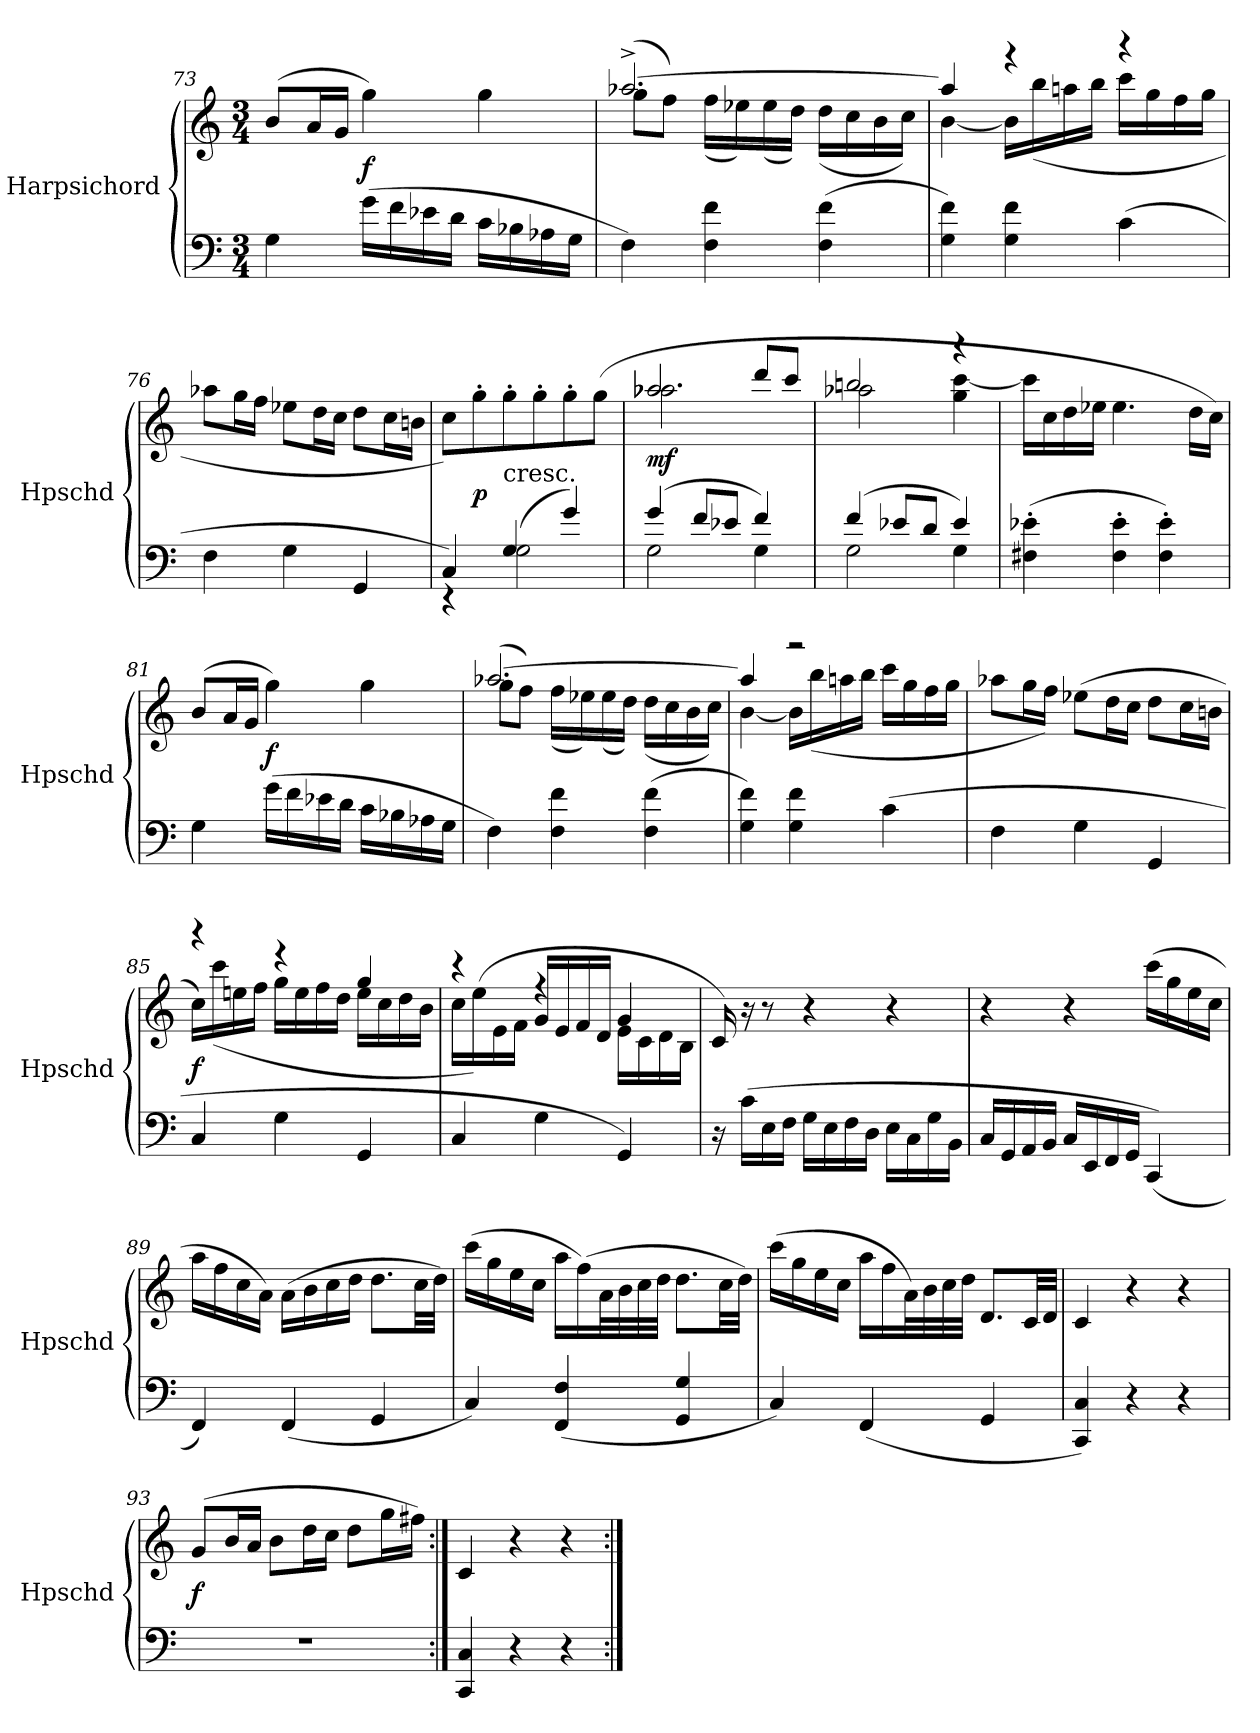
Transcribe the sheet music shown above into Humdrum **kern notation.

**kern	**kern	**dynam
*part1	*part1	*part1
*staff2	*staff1	*staff1/2
*I"Harpsichord	*	*
*I'Hpschd	*	*
*clefF4	*clefG2	*
*k[]	*k[]	*
*C:	*C:	*
*M3/4	*M3/4	*
=73	=73	=73
4G\	(8b/L	.
.	16a/L	.
.	16g/JJ	.
(16g\LL	4gg\)	f
16f\	.	.
16e-X\	.	.
16d\JJ	.	.
16c\LL	4gg\	.
16B-X\	.	.
16A-X\	.	.
16G\JJ	.	.
=74	=74	=74
*	*^	*
4F\)	([2.aa-X^/	8gg\L	.
.	.	8ff\J)	.
4F\ 4f\	.	(16ff\LL	.
.	.	16ee-X\)	.
.	.	(16ee-\	.
.	.	16dd\JJ)	.
(4F\ 4f\	.	(16dd\LL	.
.	.	16cc\	.
.	.	16b\	.
.	.	16cc\JJ)	.
=75	=75	=75	=75
4G\ 4f\)	4aa-/]	[4b\	.
4G\ 4f\	4r	16b\LL]	.
.	.	(16bb\	.
.	.	16aan\	.
.	.	16bb\JJ	.
(4c\	4r	16ccc\LL	.
.	.	16gg\	.
.	.	16ff\	.
.	.	16gg\JJ	.
*	*v	*v	*
=76	=76	=76
4F\	8aa-X\L	.
.	16gg\L	.
.	16ff\JJ	.
4G\	8ee-X\L	.
.	16dd\L	.
.	16cc\JJ	.
4GG/	8dd\L	.
.	16cc\L	.
.	16bn\JJ	.
=77	=77	=77
*^	*	*
4C/)	4r	8cc\L)	.
.	.	8gg'\	p
!	!	!LO:TX:c:t=cresc.	!
(4G/	2G\	8gg'\	.
.	.	8gg'\	.
4g/)	.	8gg'\	.
.	.	(8gg\J	.
=78	=78	=78	=78
*	*	*^	*
(4g/	2G\	2aa-X/	2.aa-X\	mf
8f/L	.	.	.	.
8e-X/J	.	.	.	.
4f/)	4G\	8ddd/L	.	.
.	.	8ccc/J	.	.
=79	=79	=79	=79	=79
(4f/	2G\	2bbn/	2aa-X\	.
8e-X/L	.	.	.	.
8d/J	.	.	.	.
4e-/)	4G\	4r	4gg\ [4ccc\	.
=80	=80	=80	=80	=80
!	!	!LO:TX:c:t=cresc.	!	!
*v	*v	*	*	*
*	*v	*v	*
(4F#X'\ 4e-X'\	16ccc\LL]	.
.	16cc\	.
.	16dd\	.
.	16ee-X\JJ	.
4F#'\ 4e-'\	4.ee-\	.
4F#'\ 4e-'\)	.	.
.	16dd\LL	.
.	16cc\JJ)	.
=81	=81	=81
4G\	(8b/L	.
.	16a/L	.
.	16g/JJ	.
(16g\LL	4gg\)	f
16f\	.	.
16e-X\	.	.
16d\JJ	.	.
16c\LL	4gg\	.
16B-X\	.	.
16A-X\	.	.
16G\JJ	.	.
=82	=82	=82
*	*^	*
4F\)	([2.aa-X/	8gg\L	.
.	.	8ff\J)	.
4F\ 4f\	.	(16ff\LL	.
.	.	16ee-X\)	.
.	.	(16ee-\	.
.	.	16dd\JJ)	.
(4F\ 4f\	.	(16dd\LL	.
.	.	16cc\	.
.	.	16b\	.
.	.	16cc\JJ)	.
=83	=83	=83	=83
4G\ 4f\)	4aa-/]	[4b\	.
4G\ 4f\	2r	16b\LL]	.
.	.	(16bb\	.
.	.	16aan\	.
.	.	16bb\JJ	.
(4c\	.	16ccc\LL	.
.	.	16gg\	.
.	.	16ff\	.
.	.	16gg\JJ	.
*	*v	*v	*
=84	=84	=84
4F\	8aa-X\L	.
.	16gg\L	.
.	16ff\JJ)	.
4G\	(8ee-X\L	.
.	16dd\L	.
.	16cc\JJ	.
4GG/	8dd\L	.
.	16cc\L	.
.	16bn\JJ	.
=85	=85	=85
*	*^	*
4C/	4r	16cc\LL)	f
.	.	(16ccc\	.
.	.	16een\	.
.	.	16ff\JJ	.
4G\	4r	16gg\LL	.
.	.	16ee\	.
.	.	16ff\	.
.	.	16dd\JJ	.
4GG/	4gg/	16ee\LL	.
.	.	16cc\	.
.	.	16dd\	.
.	.	16b\JJ	.
=86	=86	=86	=86
4C/	4r	16cc\LL	.
.	.	(16ee\)	.
.	.	16e\	.
.	.	16f\JJ	.
4G\	4r	16g/LL	.
.	.	16e/	.
.	.	16f/	.
.	.	16d/JJ	.
4GG/)	4g/	16e\LL	.
.	.	16c\	.
.	.	16d\	.
.	.	16B\JJ	.
*	*v	*v	*
=87	=87	=87
16r	16c/)	.
(16c\LL	16r	.
16E\	8r	.
16F\JJ	.	.
16G\LL	4r	.
16E\	.	.
16F\	.	.
16D\JJ	.	.
16E\LL	4r	.
16C\	.	.
16G\	.	.
16BB\JJ	.	.
=88	=88	=88
16C/LL	4r	.
16GG/	.	.
16AA/	.	.
16BB/JJ	.	.
16C/LL	4r	.
16EE/	.	.
16FF/	.	.
16GG/JJ	.	.
(4CC/)	(16ccc\LL	.
.	16gg\	.
.	16ee\	.
.	16cc\JJ	.
=89	=89	=89
4FF/)	16aa\LL	.
.	16ff\	.
.	16cc\	.
.	16a\JJ)	.
(4FF/	(16a\LL	.
.	16b\	.
.	16cc\	.
.	16dd\JJ	.
4GG/	8.dd\L	.
.	32cc\LL	.
.	32dd\JJJ)	.
=90	=90	=90
4C/)	(16ccc\LL	.
.	16gg\	.
.	16ee\	.
.	16cc\JJ	.
(4FF/ 4F/	16aa\LL	.
.	(16ff\)	.
.	32a\L	.
.	32b\	.
.	32cc\	.
.	32dd\JJJ	.
4GG/ 4G/	8.dd\L	.
.	32cc\LL	.
.	32dd\JJJ)	.
=91	=91	=91
4C/)	(16ccc\LL	.
.	16gg\	.
.	16ee\	.
.	16cc\JJ	.
(4FF/	16aa\LL	.
.	16ff\	.
.	32a\L)	.
.	32b\	.
.	32cc\	.
.	32dd\JJJ	.
4GG/	8.d/L	.
.	32c/LL	.
.	32d/JJJ	.
=92	=92	=92
4CC/ 4C/)	4c/	.
4r	4r	.
4r	4r	.
=93	=93	=93
2.r	(8g/L	f
.	16b/L	.
.	16a/JJ	.
.	8b\L	.
.	16dd\L	.
.	16cc\JJ	.
.	8dd\L	.
.	16gg\L	.
.	16ff#X\JJ)	.
=94:|!	=94:|!	=94:|!
4CC/ 4C/	4c/	.
4r	4r	.
4r	4r	.
=:|!	=:|!	=:|!
*-	*-	*-
